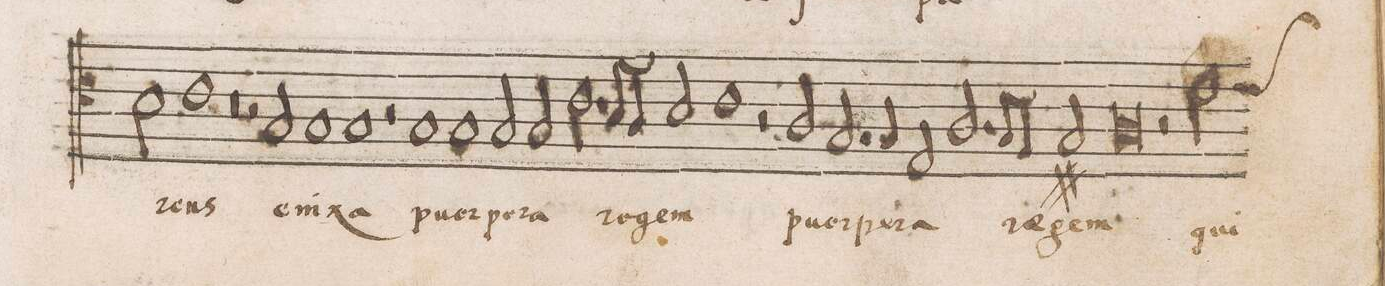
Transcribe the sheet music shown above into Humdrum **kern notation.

**kern	**text
*I"ALTVS	*
*clefC3	*
*k[]	*
*met(C|)	*
*M2/1	*
2B\	.
1c	-rens
=8	=8
0r	.
=9	=9
2r	.
2G/	e-
1G	-ni-
=10	=10
1G	-xa
2r	.
1G	pu-
=11	=11
1G	-er-
2G/	-pe-
=12	=12
2G/	-ra
2.c\	.
8B/L	re-
8A/J	.
2B/	-gem
=13	=13
1c	.
2r	.
2A/	pu-
=14	=14
2.G/	-er-
4G/	-pe-
2E/	-ra
2.A/	.
=15	=15
8G/L	re-
8F/J	.
2G#X/	-gem
0A	.
=16	=16
2r	.
*custos:e	*
2e\	qui
=17	=17
*-	*-
